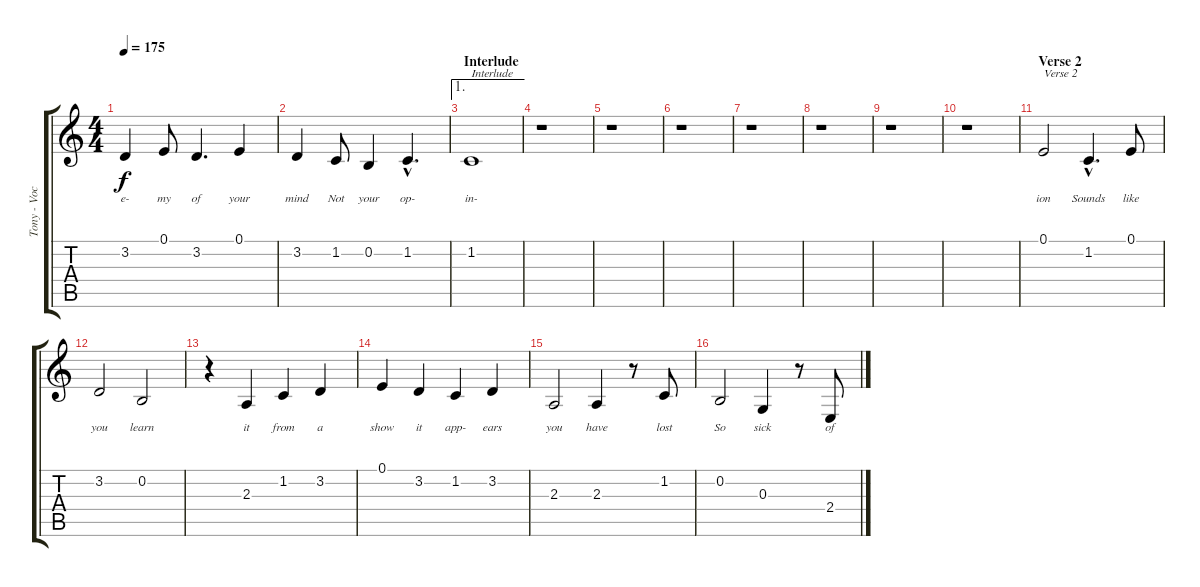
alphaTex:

\track ("Tony - Vocals/Back Vocals" "Tony - Voc") {instrument lead1square}
\staff {score tabs}
\tuning (E4 B3 G3 D3 A2 E2) {hide}
\ts (4 4)
\tempo 175
\clef g2
\ks c
3.2.4{lyrics (0 "e-") lyrics (1 "") lyrics (2 "") lyrics (3 "") lyrics (4 "") dy f} 0.1.8{lyrics (0 "my") lyrics (1 "") lyrics (2 "") lyrics (3 "") lyrics (4 "")} 3.2.4{d lyrics (0 "of") lyrics (1 "") lyrics (2 "") lyrics (3 "") lyrics (4 "")} 0.1.4{lyrics (0 "your") lyrics (1 "") lyrics (2 "") lyrics (3 "") lyrics (4 "")} |
3.2.4{lyrics (0 "mind") lyrics (1 "") lyrics (2 "") lyrics (3 "") lyrics (4 "")} 1.2.8{lyrics (0 "Not") lyrics (1 "") lyrics (2 "") lyrics (3 "") lyrics (4 "")} 0.2.4{lyrics (0 "your") lyrics (1 "") lyrics (2 "") lyrics (3 "") lyrics (4 "")} 1.2{hac}.4{d lyrics (0 "op-") lyrics (1 "") lyrics (2 "") lyrics (3 "") lyrics (4 "")} |
\ae 1
\section ("" "Interlude")
1.2.1{txt "Interlude" lyrics (0 "in-") lyrics (1 "") lyrics (2 "") lyrics (3 "") lyrics (4 "")} |
r.1 |
r.1 |
r.1 |
r.1 |
r.1 |
r.1 |
r.1 |
\section ("" "Verse 2")
0.1.2{txt "Verse 2" lyrics (0 "ion") lyrics (1 "") lyrics (2 "") lyrics (3 "") lyrics (4 "")} 1.2{hac}.4{d lyrics (0 "Sounds") lyrics (1 "") lyrics (2 "") lyrics (3 "") lyrics (4 "")} 0.1.8{lyrics (0 "like") lyrics (1 "") lyrics (2 "") lyrics (3 "") lyrics (4 "")} |
3.2.2{lyrics (0 "you") lyrics (1 "") lyrics (2 "") lyrics (3 "") lyrics (4 "")} 0.2.2{lyrics (0 "learn") lyrics (1 "") lyrics (2 "") lyrics (3 "") lyrics (4 "")} |
r.4 2.3.4{lyrics (0 "it") lyrics (1 "") lyrics (2 "") lyrics (3 "") lyrics (4 "")} 1.2.4{lyrics (0 "from") lyrics (1 "") lyrics (2 "") lyrics (3 "") lyrics (4 "")} 3.2.4{lyrics (0 "a") lyrics (1 "") lyrics (2 "") lyrics (3 "") lyrics (4 "")} |
0.1.4{lyrics (0 "show") lyrics (1 "") lyrics (2 "") lyrics (3 "") lyrics (4 "")} 3.2.4{lyrics (0 "it") lyrics (1 "") lyrics (2 "") lyrics (3 "") lyrics (4 "")} 1.2.4{lyrics (0 "app-") lyrics (1 "") lyrics (2 "") lyrics (3 "") lyrics (4 "")} 3.2.4{lyrics (0 "ears") lyrics (1 "") lyrics (2 "") lyrics (3 "") lyrics (4 "")} |
2.3.2{lyrics (0 "you") lyrics (1 "") lyrics (2 "") lyrics (3 "") lyrics (4 "")} 2.3.4{lyrics (0 "have") lyrics (1 "") lyrics (2 "") lyrics (3 "") lyrics (4 "")} r.8 1.2.8{lyrics (0 "lost") lyrics (1 "") lyrics (2 "") lyrics (3 "") lyrics (4 "")} |
0.2.2{lyrics (0 "So") lyrics (1 "") lyrics (2 "") lyrics (3 "") lyrics (4 "")} 0.3.4{lyrics (0 "sick") lyrics (1 "") lyrics (2 "") lyrics (3 "") lyrics (4 "")} r.8 2.4.8{lyrics (0 "of") lyrics (1 "") lyrics (2 "") lyrics (3 "") lyrics (4 "")}
